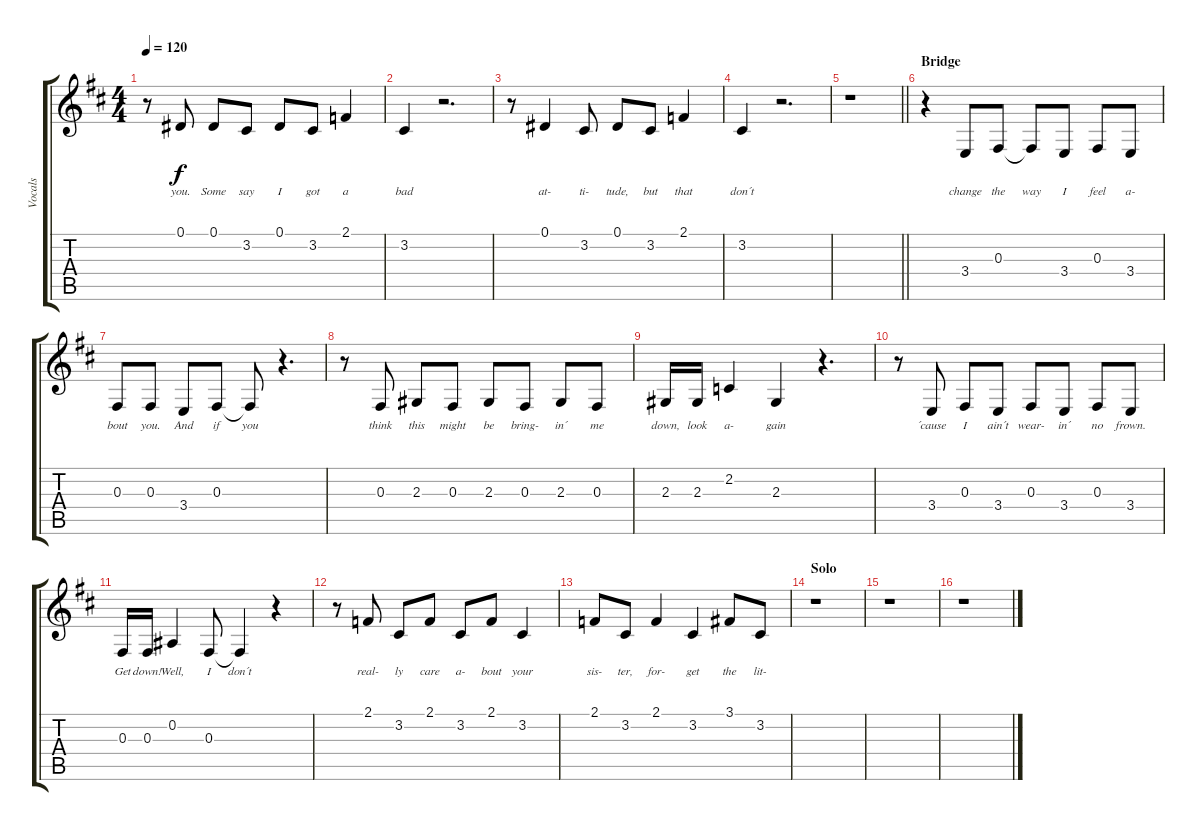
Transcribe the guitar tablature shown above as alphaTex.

\track ("Vocals" "Vocals") {instrument lead6voice}
\staff {score tabs}
\tuning (Eb4 Bb3 Gb3 Db3 Ab2 Eb2) {hide}
\ts (4 4)
\tempo 120
\clef g2
\ks d
r.8{dy f} 0.1.8{lyrics (0 "you.") lyrics (1 "") lyrics (2 "") lyrics (3 "") lyrics (4 "")} 0.1.8{lyrics (0 "Some") lyrics (1 "") lyrics (2 "") lyrics (3 "") lyrics (4 "")} 3.2.8{lyrics (0 "say") lyrics (1 "") lyrics (2 "") lyrics (3 "") lyrics (4 "")} 0.1.8{lyrics (0 "I") lyrics (1 "") lyrics (2 "") lyrics (3 "") lyrics (4 "")} 3.2.8{lyrics (0 "got") lyrics (1 "") lyrics (2 "") lyrics (3 "") lyrics (4 "")} 2.1.4{lyrics (0 "a") lyrics (1 "") lyrics (2 "") lyrics (3 "") lyrics (4 "")} |
3.2.4{lyrics (0 "bad") lyrics (1 "") lyrics (2 "") lyrics (3 "") lyrics (4 "")} r.2{d} |
r.8 0.1.4{lyrics (0 "at-") lyrics (1 "") lyrics (2 "") lyrics (3 "") lyrics (4 "")} 3.2.8{lyrics (0 "ti-") lyrics (1 "") lyrics (2 "") lyrics (3 "") lyrics (4 "")} 0.1.8{lyrics (0 "tude,") lyrics (1 "") lyrics (2 "") lyrics (3 "") lyrics (4 "")} 3.2.8{lyrics (0 "but") lyrics (1 "") lyrics (2 "") lyrics (3 "") lyrics (4 "")} 2.1.4{lyrics (0 "that") lyrics (1 "") lyrics (2 "") lyrics (3 "") lyrics (4 "")} |
3.2.4{lyrics (0 "don´t") lyrics (1 "") lyrics (2 "") lyrics (3 "") lyrics (4 "")} r.2{d} |
\barLineRight lightlight
r.1 |
\section ("" "Bridge")
r.4 3.4.8{lyrics (0 "change") lyrics (1 "") lyrics (2 "") lyrics (3 "") lyrics (4 "")} 0.3.8{lyrics (0 "the") lyrics (1 "") lyrics (2 "") lyrics (3 "") lyrics (4 "")} 0.3{t}.8{lyrics (0 "way") lyrics (1 "") lyrics (2 "") lyrics (3 "") lyrics (4 "")} 3.4.8{lyrics (0 "I") lyrics (1 "") lyrics (2 "") lyrics (3 "") lyrics (4 "")} 0.3.8{lyrics (0 "feel") lyrics (1 "") lyrics (2 "") lyrics (3 "") lyrics (4 "")} 3.4.8{lyrics (0 "a-") lyrics (1 "") lyrics (2 "") lyrics (3 "") lyrics (4 "")} |
0.3.8{lyrics (0 "bout") lyrics (1 "") lyrics (2 "") lyrics (3 "") lyrics (4 "")} 0.3.8{lyrics (0 "you.") lyrics (1 "") lyrics (2 "") lyrics (3 "") lyrics (4 "")} 3.4.8{lyrics (0 "And") lyrics (1 "") lyrics (2 "") lyrics (3 "") lyrics (4 "")} 0.3.8{lyrics (0 "if") lyrics (1 "") lyrics (2 "") lyrics (3 "") lyrics (4 "")} 0.3{t}.8{lyrics (0 "you") lyrics (1 "") lyrics (2 "") lyrics (3 "") lyrics (4 "")} r.4{d} |
r.8 0.3.8{lyrics (0 "think") lyrics (1 "") lyrics (2 "") lyrics (3 "") lyrics (4 "")} 2.3.8{lyrics (0 "this") lyrics (1 "") lyrics (2 "") lyrics (3 "") lyrics (4 "")} 0.3.8{lyrics (0 "might") lyrics (1 "") lyrics (2 "") lyrics (3 "") lyrics (4 "")} 2.3.8{lyrics (0 "be") lyrics (1 "") lyrics (2 "") lyrics (3 "") lyrics (4 "")} 0.3.8{lyrics (0 "bring-") lyrics (1 "") lyrics (2 "") lyrics (3 "") lyrics (4 "")} 2.3.8{lyrics (0 "in´") lyrics (1 "") lyrics (2 "") lyrics (3 "") lyrics (4 "")} 0.3.8{lyrics (0 "me") lyrics (1 "") lyrics (2 "") lyrics (3 "") lyrics (4 "")} |
2.3.16{lyrics (0 "down,") lyrics (1 "") lyrics (2 "") lyrics (3 "") lyrics (4 "")} 2.3.16{lyrics (0 "look") lyrics (1 "") lyrics (2 "") lyrics (3 "") lyrics (4 "")} 2.2.4{lyrics (0 "a-") lyrics (1 "") lyrics (2 "") lyrics (3 "") lyrics (4 "")} 2.3.4{lyrics (0 "gain") lyrics (1 "") lyrics (2 "") lyrics (3 "") lyrics (4 "")} r.4{d} |
r.8 3.4.8{lyrics (0 "´cause") lyrics (1 "") lyrics (2 "") lyrics (3 "") lyrics (4 "")} 0.3.8{lyrics (0 "I") lyrics (1 "") lyrics (2 "") lyrics (3 "") lyrics (4 "")} 3.4.8{lyrics (0 "ain´t") lyrics (1 "") lyrics (2 "") lyrics (3 "") lyrics (4 "")} 0.3.8{lyrics (0 "wear-") lyrics (1 "") lyrics (2 "") lyrics (3 "") lyrics (4 "")} 3.4.8{lyrics (0 "in´") lyrics (1 "") lyrics (2 "") lyrics (3 "") lyrics (4 "")} 0.3.8{lyrics (0 "no") lyrics (1 "") lyrics (2 "") lyrics (3 "") lyrics (4 "")} 3.4.8{lyrics (0 "frown.") lyrics (1 "") lyrics (2 "") lyrics (3 "") lyrics (4 "")} |
0.3.16{lyrics (0 "Get") lyrics (1 "") lyrics (2 "") lyrics (3 "") lyrics (4 "")} 0.3.16{lyrics (0 "down!") lyrics (1 "") lyrics (2 "") lyrics (3 "") lyrics (4 "")} 0.2.4{lyrics (0 "Well,") lyrics (1 "") lyrics (2 "") lyrics (3 "") lyrics (4 "")} 0.3.8{lyrics (0 "I") lyrics (1 "") lyrics (2 "") lyrics (3 "") lyrics (4 "")} 0.3{t}.4{lyrics (0 "don´t") lyrics (1 "") lyrics (2 "") lyrics (3 "") lyrics (4 "")} r.4 |
r.8 2.1.8{lyrics (0 "real-") lyrics (1 "") lyrics (2 "") lyrics (3 "") lyrics (4 "")} 3.2.8{lyrics (0 "ly") lyrics (1 "") lyrics (2 "") lyrics (3 "") lyrics (4 "")} 2.1.8{lyrics (0 "care") lyrics (1 "") lyrics (2 "") lyrics (3 "") lyrics (4 "")} 3.2.8{lyrics (0 "a-") lyrics (1 "") lyrics (2 "") lyrics (3 "") lyrics (4 "")} 2.1.8{lyrics (0 "bout") lyrics (1 "") lyrics (2 "") lyrics (3 "") lyrics (4 "")} 3.2.4{lyrics (0 "your") lyrics (1 "") lyrics (2 "") lyrics (3 "") lyrics (4 "")} |
2.1.8{lyrics (0 "sis-") lyrics (1 "") lyrics (2 "") lyrics (3 "") lyrics (4 "")} 3.2.8{lyrics (0 "ter,") lyrics (1 "") lyrics (2 "") lyrics (3 "") lyrics (4 "")} 2.1.4{lyrics (0 "for-") lyrics (1 "") lyrics (2 "") lyrics (3 "") lyrics (4 "")} 3.2.4{lyrics (0 "get") lyrics (1 "") lyrics (2 "") lyrics (3 "") lyrics (4 "")} 3.1.8{lyrics (0 "the") lyrics (1 "") lyrics (2 "") lyrics (3 "") lyrics (4 "")} 3.2.8{lyrics (0 "lit-") lyrics (1 "") lyrics (2 "") lyrics (3 "") lyrics (4 "")} |
\section ("" "Solo")
r.1 |
r.1 |
r.1
